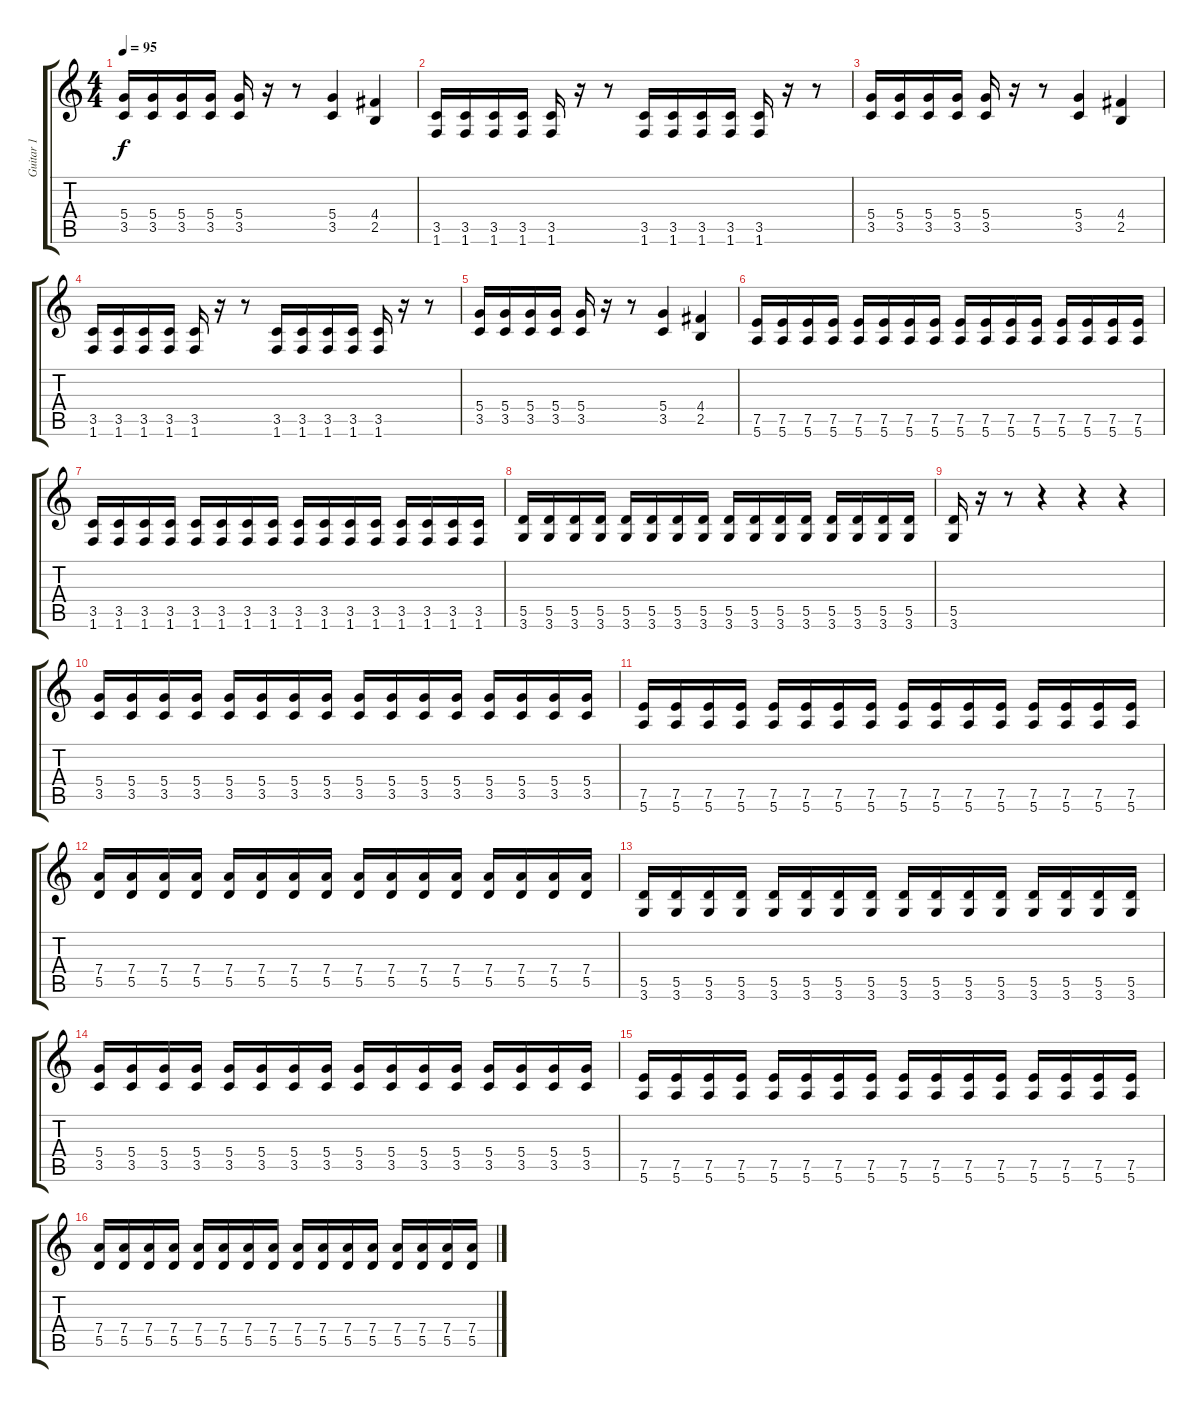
\track ("Guitar 1" "Guitar 1") {instrument overdrivenguitar}
\staff {score tabs}
\tuning (E4 B3 G3 D3 A2 E2) {hide}
\ts (4 4)
\tempo 95
\clef g2
\ks c
(5.4 3.5).16{dy f} (5.4 3.5).16 (5.4 3.5).16 (5.4 3.5).16 (5.4 3.5).16 r.16 r.8 (5.4 3.5).4 (4.4 2.5).4 |
(3.5 1.6).16 (3.5 1.6).16 (3.5 1.6).16 (3.5 1.6).16 (3.5 1.6).16 r.16 r.8 (3.5 1.6).16 (3.5 1.6).16 (3.5 1.6).16 (3.5 1.6).16 (3.5 1.6).16 r.16 r.8 |
(5.4 3.5).16 (5.4 3.5).16 (5.4 3.5).16 (5.4 3.5).16 (5.4 3.5).16 r.16 r.8 (5.4 3.5).4 (4.4 2.5).4 |
(3.5 1.6).16 (3.5 1.6).16 (3.5 1.6).16 (3.5 1.6).16 (3.5 1.6).16 r.16 r.8 (3.5 1.6).16 (3.5 1.6).16 (3.5 1.6).16 (3.5 1.6).16 (3.5 1.6).16 r.16 r.8 |
(5.4 3.5).16 (5.4 3.5).16 (5.4 3.5).16 (5.4 3.5).16 (5.4 3.5).16 r.16 r.8 (5.4 3.5).4 (4.4 2.5).4 |
(7.5 5.6).16 (7.5 5.6).16 (7.5 5.6).16 (7.5 5.6).16 (7.5 5.6).16 (7.5 5.6).16 (7.5 5.6).16 (7.5 5.6).16 (7.5 5.6).16 (7.5 5.6).16 (7.5 5.6).16 (7.5 5.6).16 (7.5 5.6).16 (7.5 5.6).16 (7.5 5.6).16 (7.5 5.6).16 |
(3.5 1.6).16 (3.5 1.6).16 (3.5 1.6).16 (3.5 1.6).16 (3.5 1.6).16 (3.5 1.6).16 (3.5 1.6).16 (3.5 1.6).16 (3.5 1.6).16 (3.5 1.6).16 (3.5 1.6).16 (3.5 1.6).16 (3.5 1.6).16 (3.5 1.6).16 (3.5 1.6).16 (3.5 1.6).16 |
(5.5 3.6).16 (5.5 3.6).16 (5.5 3.6).16 (5.5 3.6).16 (5.5 3.6).16 (5.5 3.6).16 (5.5 3.6).16 (5.5 3.6).16 (5.5 3.6).16 (5.5 3.6).16 (5.5 3.6).16 (5.5 3.6).16 (5.5 3.6).16 (5.5 3.6).16 (5.5 3.6).16 (5.5 3.6).16 |
(5.5 3.6).16 r.16 r.8 r.4 r.4 r.4 |
(5.4 3.5).16 (5.4 3.5).16 (5.4 3.5).16 (5.4 3.5).16 (5.4 3.5).16 (5.4 3.5).16 (5.4 3.5).16 (5.4 3.5).16 (5.4 3.5).16 (5.4 3.5).16 (5.4 3.5).16 (5.4 3.5).16 (5.4 3.5).16 (5.4 3.5).16 (5.4 3.5).16 (5.4 3.5).16 |
(7.5 5.6).16 (7.5 5.6).16 (7.5 5.6).16 (7.5 5.6).16 (7.5 5.6).16 (7.5 5.6).16 (7.5 5.6).16 (7.5 5.6).16 (7.5 5.6).16 (7.5 5.6).16 (7.5 5.6).16 (7.5 5.6).16 (7.5 5.6).16 (7.5 5.6).16 (7.5 5.6).16 (7.5 5.6).16 |
(7.4 5.5).16 (7.4 5.5).16 (7.4 5.5).16 (7.4 5.5).16 (7.4 5.5).16 (7.4 5.5).16 (7.4 5.5).16 (7.4 5.5).16 (7.4 5.5).16 (7.4 5.5).16 (7.4 5.5).16 (7.4 5.5).16 (7.4 5.5).16 (7.4 5.5).16 (7.4 5.5).16 (7.4 5.5).16 |
(5.5 3.6).16 (5.5 3.6).16 (5.5 3.6).16 (5.5 3.6).16 (5.5 3.6).16 (5.5 3.6).16 (5.5 3.6).16 (5.5 3.6).16 (5.5 3.6).16 (5.5 3.6).16 (5.5 3.6).16 (5.5 3.6).16 (5.5 3.6).16 (5.5 3.6).16 (5.5 3.6).16 (5.5 3.6).16 |
(5.4 3.5).16 (5.4 3.5).16 (5.4 3.5).16 (5.4 3.5).16 (5.4 3.5).16 (5.4 3.5).16 (5.4 3.5).16 (5.4 3.5).16 (5.4 3.5).16 (5.4 3.5).16 (5.4 3.5).16 (5.4 3.5).16 (5.4 3.5).16 (5.4 3.5).16 (5.4 3.5).16 (5.4 3.5).16 |
(7.5 5.6).16 (7.5 5.6).16 (7.5 5.6).16 (7.5 5.6).16 (7.5 5.6).16 (7.5 5.6).16 (7.5 5.6).16 (7.5 5.6).16 (7.5 5.6).16 (7.5 5.6).16 (7.5 5.6).16 (7.5 5.6).16 (7.5 5.6).16 (7.5 5.6).16 (7.5 5.6).16 (7.5 5.6).16 |
(7.4 5.5).16 (7.4 5.5).16 (7.4 5.5).16 (7.4 5.5).16 (7.4 5.5).16 (7.4 5.5).16 (7.4 5.5).16 (7.4 5.5).16 (7.4 5.5).16 (7.4 5.5).16 (7.4 5.5).16 (7.4 5.5).16 (7.4 5.5).16 (7.4 5.5).16 (7.4 5.5).16 (7.4 5.5).16
